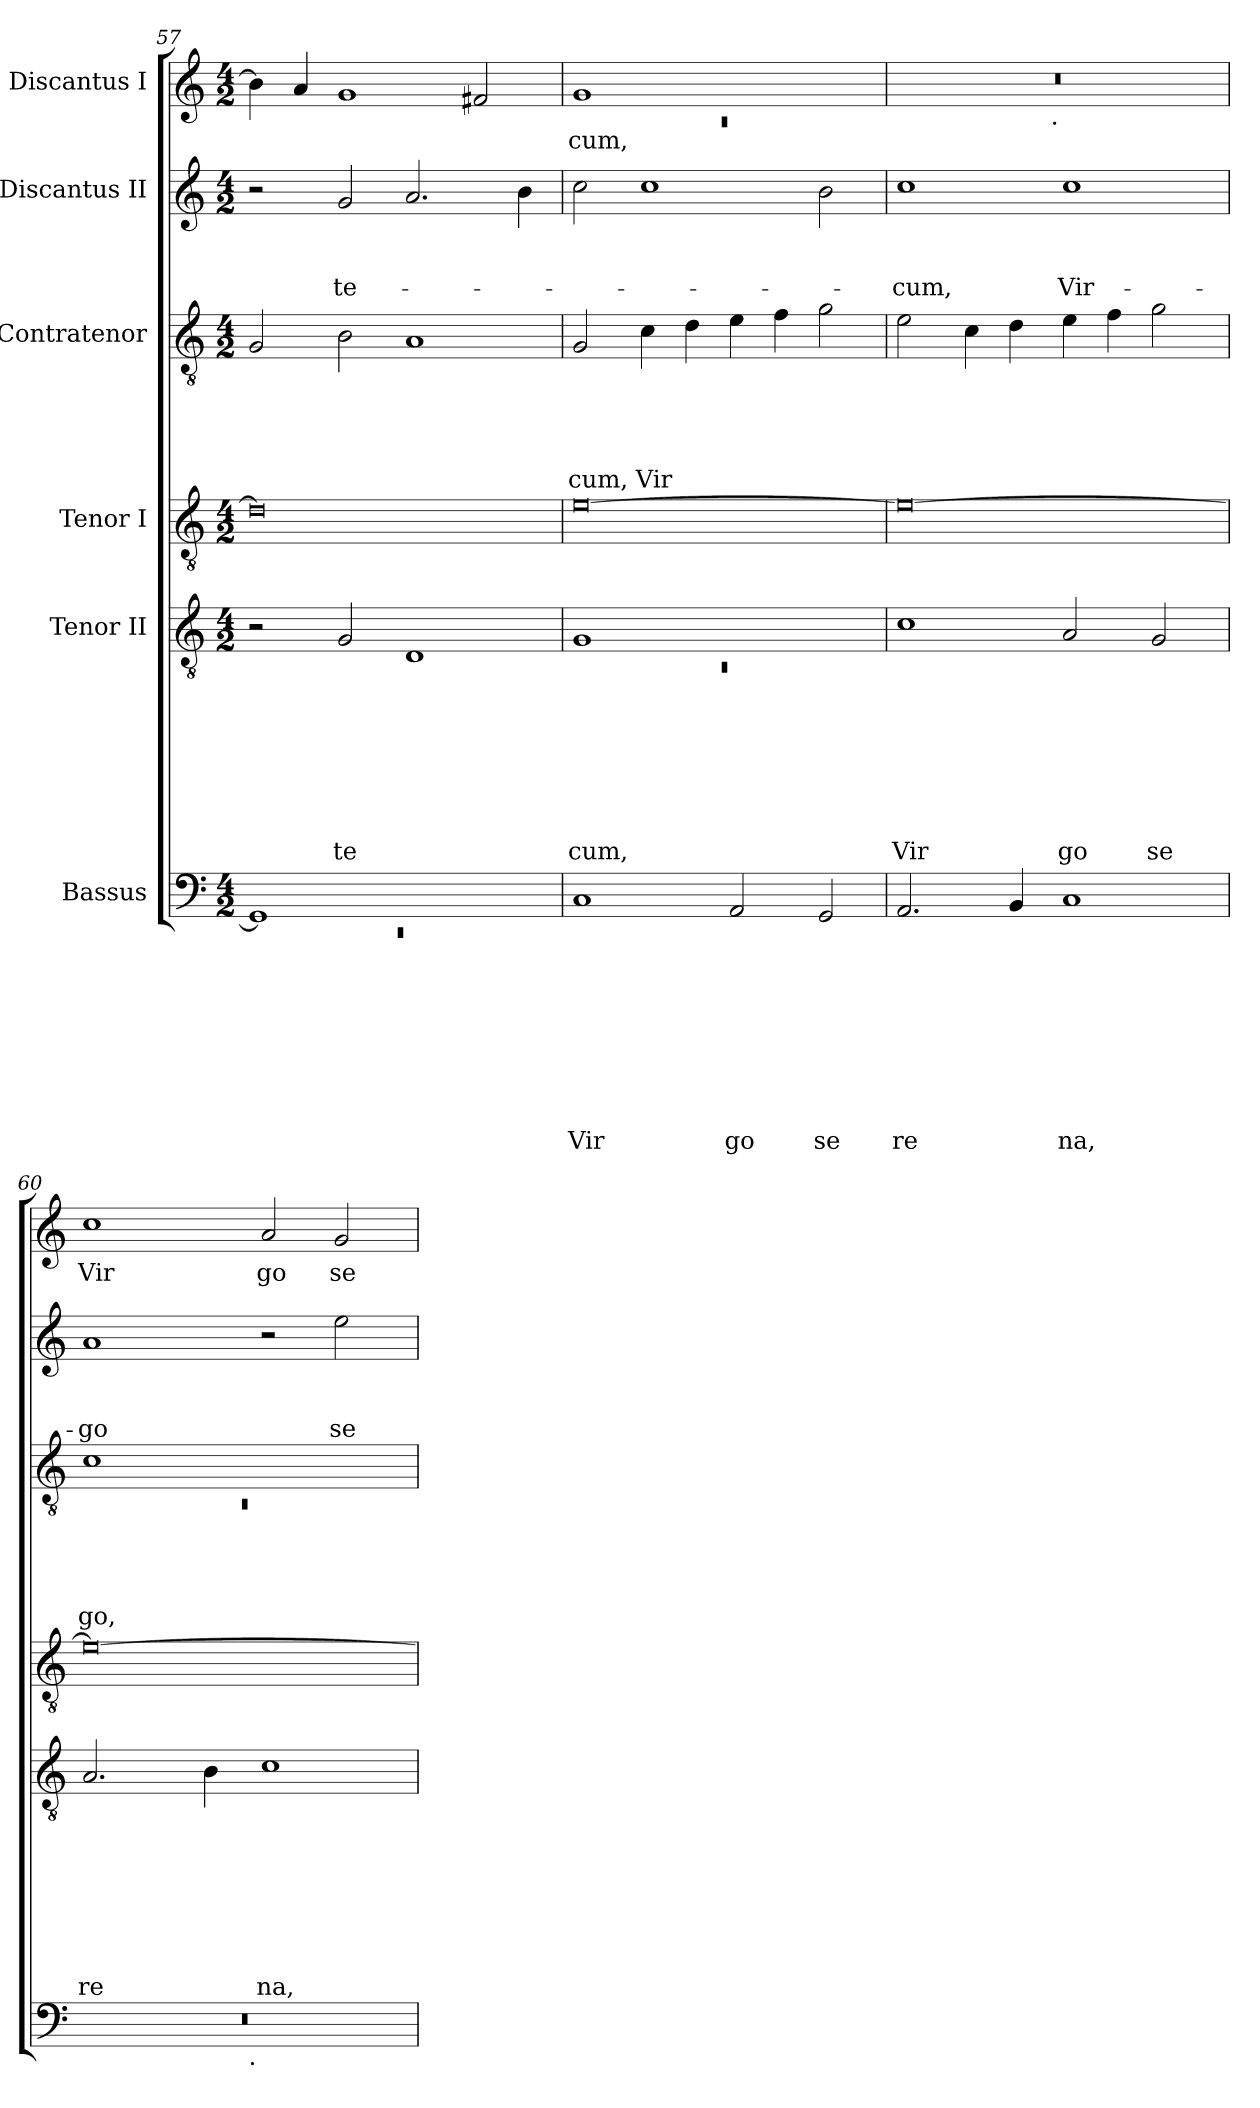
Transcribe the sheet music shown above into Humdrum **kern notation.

**kern	**text	**text	**text	**text	**text	**text	**text	**text	**text	**kern	**text	**text	**text	**text	**text	**text	**text	**text	**kern	**kern	**text	**text	**text	**text	**text	**kern	**text	**text	**text	**kern	**text
*part6	*part6	*part6	*part6	*part6	*part6	*part6	*part6	*part6	*part6	*part5	*part5	*part5	*part5	*part5	*part5	*part5	*part5	*part5	*part4	*part3	*part3	*part3	*part3	*part3	*part3	*part2	*part2	*part2	*part2	*part1	*part1
*staff6	*staff6	*staff6	*staff6	*staff6	*staff6	*staff6	*staff6	*staff6	*staff6	*staff5	*staff5	*staff5	*staff5	*staff5	*staff5	*staff5	*staff5	*staff5	*staff4	*staff3	*staff3	*staff3	*staff3	*staff3	*staff3	*staff2	*staff2	*staff2	*staff2	*staff1	*staff1
*I"Bassus	*	*	*	*	*	*	*	*	*	*I"Tenor II	*	*	*	*	*	*	*	*	*I"Tenor I	*I"Contratenor	*	*	*	*	*	*I"Discantus II	*	*	*	*I"Discantus I	*
*clefF4	*	*	*	*	*	*	*	*	*	*clefGv2	*	*	*	*	*	*	*	*	*clefGv2	*clefGv2	*	*	*	*	*	*clefG2	*	*	*	*clefG2	*
*k[]	*	*	*	*	*	*	*	*	*	*k[]	*	*	*	*	*	*	*	*	*k[]	*k[]	*	*	*	*	*	*k[]	*	*	*	*k[]	*
*C:	*	*	*	*	*	*	*	*	*	*C:	*	*	*	*	*	*	*	*	*C:	*C:	*	*	*	*	*	*C:	*	*	*	*C:	*
*M4/2	*	*	*	*	*	*	*	*	*	*M4/2	*	*	*	*	*	*	*	*	*M4/2	*M4/2	*	*	*	*	*	*M4/2	*	*	*	*M4/2	*
=57	=57	=57	=57	=57	=57	=57	=57	=57	=57	=57	=57	=57	=57	=57	=57	=57	=57	=57	=57	=57	=57	=57	=57	=57	=57	=57	=57	=57	=57	=57	=57
*^	*	*	*	*	*	*	*	*	*	*	*	*	*	*	*	*	*	*	*	*	*	*	*	*	*	*	*	*	*	*	*
!	!LO:N:vis=1	!	!	!	!	!	!	!	!	!	!	!	!	!	!	!	!	!	!	!	!	!	!	!	!	!	!	!	!	!	!	!
1GG]	0rEE	.	.	.	.	.	.	.	.	.	2r	.	.	.	.	.	.	.	.	0d]	2G/	.	.	.	.	.	2r	.	.	.	4b\]	.
.	.	.	.	.	.	.	.	.	.	.	.	.	.	.	.	.	.	.	.	.	.	.	.	.	.	.	.	.	.	.	4a/	.
!	!	!	!	!	!	!	!	!	!	!	!	!	!	!	!	!	!	!	!LO:LY:b	!	!	!	!	!	!	!	!	!	!	!LO:LY:b	!	!
.	.	.	.	.	.	.	.	.	.	.	2G/	.	.	.	.	.	.	.	te	.	2B\	.	.	.	.	.	2g/	.	.	te-	1g	.
1ryy	.	.	.	.	.	.	.	.	.	.	1D	.	.	.	.	.	.	.	.	.	1A	.	.	.	.	.	2.a/	.	.	.	.	.
.	.	.	.	.	.	.	.	.	.	.	.	.	.	.	.	.	.	.	.	.	.	.	.	.	.	.	.	.	.	.	2f#/	.
.	.	.	.	.	.	.	.	.	.	.	.	.	.	.	.	.	.	.	.	.	.	.	.	.	.	.	4b\	.	.	.	.	.
*v	*v	*	*	*	*	*	*	*	*	*	*	*	*	*	*	*	*	*	*	*	*	*	*	*	*	*	*	*	*	*	*	*
=58	=58	=58	=58	=58	=58	=58	=58	=58	=58	=58	=58	=58	=58	=58	=58	=58	=58	=58	=58	=58	=58	=58	=58	=58	=58	=58	=58	=58	=58	=58	=58
*	*	*	*	*	*	*	*	*	*	*^	*	*	*	*	*	*	*	*	*	*	*	*	*	*	*	*	*	*	*	*^	*
!	!	!	!	!	!	!	!	!	!LO:LY:b	!	!LO:N:vis=1	!	!	!	!	!	!	!	!LO:LY:b	!	!	!	!	!	!	!LO:LY:b	!	!	!	!	!	!LO:N:vis=1	!LO:LY:b
1C	.	.	.	.	.	.	.	.	Vir	1G	0rC	.	.	.	.	.	.	.	cum,	[>0e	2G/	.	.	.	.	cum,	2cc\	.	.	.	1g	0rc	cum,
!	!	!	!	!	!	!	!	!	!	!	!	!	!	!	!	!	!	!	!	!	!	!	!	!	!	!LO:LY:b	!	!	!	!	!	!	!
.	.	.	.	.	.	.	.	.	.	.	.	.	.	.	.	.	.	.	.	.	4c\	.	.	.	.	Vir	1cc	.	.	.	.	.	.
.	.	.	.	.	.	.	.	.	.	.	.	.	.	.	.	.	.	.	.	.	4d\	.	.	.	.	.	.	.	.	.	.	.	.
!	!	!	!	!	!	!	!	!	!LO:LY:b	!	!	!	!	!	!	!	!	!	!	!	!	!	!	!	!	!	!	!	!	!	!	!	!
2AA/	.	.	.	.	.	.	.	.	go	1ryy	.	.	.	.	.	.	.	.	.	.	4e\	.	.	.	.	.	.	.	.	.	1ryy	.	.
.	.	.	.	.	.	.	.	.	.	.	.	.	.	.	.	.	.	.	.	.	4f\	.	.	.	.	.	.	.	.	.	.	.	.
!	!	!	!	!	!	!	!	!	!LO:LY:b	!	!	!	!	!	!	!	!	!	!	!	!	!	!	!	!	!	!	!	!	!	!	!	!
2GG/	.	.	.	.	.	.	.	.	se	.	.	.	.	.	.	.	.	.	.	.	2g\	.	.	.	.	.	2b\	.	.	.	.	.	.
*	*	*	*	*	*	*	*	*	*	*v	*v	*	*	*	*	*	*	*	*	*	*	*	*	*	*	*	*	*	*	*	*	*	*
=59	=59	=59	=59	=59	=59	=59	=59	=59	=59	=59	=59	=59	=59	=59	=59	=59	=59	=59	=59	=59	=59	=59	=59	=59	=59	=59	=59	=59	=59	=59	=59	=59
!	!	!	!	!	!	!	!	!	!LO:LY:b	!	!	!	!	!	!	!	!	!LO:LY:b	!	!	!	!	!	!	!	!	!	!	!LO:LY:b	!	!	!
2.AA/	.	.	.	.	.	.	.	.	re	1c	.	.	.	.	.	.	.	Vir	0e_	2e\	.	.	.	.	.	1cc	.	.	-cum,	0r	2ryy	.
.	.	.	.	.	.	.	.	.	.	.	.	.	.	.	.	.	.	.	.	4c\	.	.	.	.	.	.	.	.	.	.	4...ryy	.
4BB/	.	.	.	.	.	.	.	.	.	.	.	.	.	.	.	.	.	.	.	4d\	.	.	.	.	.	.	.	.	.	.	.	.
!	!	!	!	!	!	!	!	!	!	!	!	!	!	!	!	!	!	!	!	!	!	!	!	!	!	!	!	!	!	!	!LO:TX:b:t=.	!
.	.	.	.	.	.	.	.	.	.	.	.	.	.	.	.	.	.	.	.	.	.	.	.	.	.	.	.	.	.	.	1ryy	.
!	!	!	!	!	!	!	!	!	!LO:LY:b	!	!	!	!	!	!	!	!	!LO:LY:b	!	!	!	!	!	!	!	!	!	!	!LO:LY:b	!	!	!
1C	.	.	.	.	.	.	.	.	na,	2A/	.	.	.	.	.	.	.	go	.	4e\	.	.	.	.	.	1cc	.	.	Vir-	.	.	.
.	.	.	.	.	.	.	.	.	.	.	.	.	.	.	.	.	.	.	.	4f\	.	.	.	.	.	.	.	.	.	.	.	.
!	!	!	!	!	!	!	!	!	!	!	!	!	!	!	!	!	!	!LO:LY:b	!	!	!	!	!	!	!	!	!	!	!	!	!	!
.	.	.	.	.	.	.	.	.	.	2G/	.	.	.	.	.	.	.	se	.	2g\	.	.	.	.	.	.	.	.	.	.	.	.
.	.	.	.	.	.	.	.	.	.	.	.	.	.	.	.	.	.	.	.	.	.	.	.	.	.	.	.	.	.	.	32ryy	.
=60	=60	=60	=60	=60	=60	=60	=60	=60	=60	=60	=60	=60	=60	=60	=60	=60	=60	=60	=60	=60	=60	=60	=60	=60	=60	=60	=60	=60	=60	=60	=60	=60
*	*	*	*	*	*	*	*	*	*	*	*	*	*	*	*	*	*	*	*	*^	*	*	*	*	*	*	*	*	*	*	*	*
!	!	!	!	!	!	!	!	!	!	!	!	!	!	!	!	!	!	!LO:LY:b	!	!	!LO:N:vis=1	!	!	!	!	!LO:LY:b	!	!	!	!LO:LY:b	!	!	!LO:LY:b
*^	*	*	*	*	*	*	*	*	*	*	*	*	*	*	*	*	*	*	*	*	*	*	*	*	*	*	*	*	*	*	*v	*v	*
0r	2ryy	.	.	.	.	.	.	.	.	.	2.A/	.	.	.	.	.	.	.	re	0e_	1c	0rC	.	.	.	.	go,	1a	.	.	-go	1cc	Vir
.	4...ryy	.	.	.	.	.	.	.	.	.	.	.	.	.	.	.	.	.	.	.	.	.	.	.	.	.	.	.	.	.	.	.	.
.	.	.	.	.	.	.	.	.	.	.	4B\	.	.	.	.	.	.	.	.	.	.	.	.	.	.	.	.	.	.	.	.	.	.
!	!LO:TX:b:t=.	!	!	!	!	!	!	!	!	!	!	!	!	!	!	!	!	!	!	!	!	!	!	!	!	!	!	!	!	!	!	!	!
.	1ryy	.	.	.	.	.	.	.	.	.	.	.	.	.	.	.	.	.	.	.	.	.	.	.	.	.	.	.	.	.	.	.	.
!	!	!	!	!	!	!	!	!	!	!	!	!	!	!	!	!	!	!	!LO:LY:b	!	!	!	!	!	!	!	!	!	!	!	!	!	!LO:LY:b
.	.	.	.	.	.	.	.	.	.	.	1c	.	.	.	.	.	.	.	na,	.	1ryy	.	.	.	.	.	.	2r	.	.	.	2a/	go
!	!	!	!	!	!	!	!	!	!	!	!	!	!	!	!	!	!	!	!	!	!	!	!	!	!	!	!	!	!	!	!LO:LY:b	!	!LO:LY:b
.	.	.	.	.	.	.	.	.	.	.	.	.	.	.	.	.	.	.	.	.	.	.	.	.	.	.	.	2ee\	.	.	se-	2g/	se
.	32ryy	.	.	.	.	.	.	.	.	.	.	.	.	.	.	.	.	.	.	.	.	.	.	.	.	.	.	.	.	.	.	.	.
*v	*v	*	*	*	*	*	*	*	*	*	*	*	*	*	*	*	*	*	*	*	*v	*v	*	*	*	*	*	*	*	*	*	*	*
=	=	=	=	=	=	=	=	=	=	=	=	=	=	=	=	=	=	=	=	=	=	=	=	=	=	=	=	=	=	=	=
*-	*-	*-	*-	*-	*-	*-	*-	*-	*-	*-	*-	*-	*-	*-	*-	*-	*-	*-	*-	*-	*-	*-	*-	*-	*-	*-	*-	*-	*-	*-	*-
